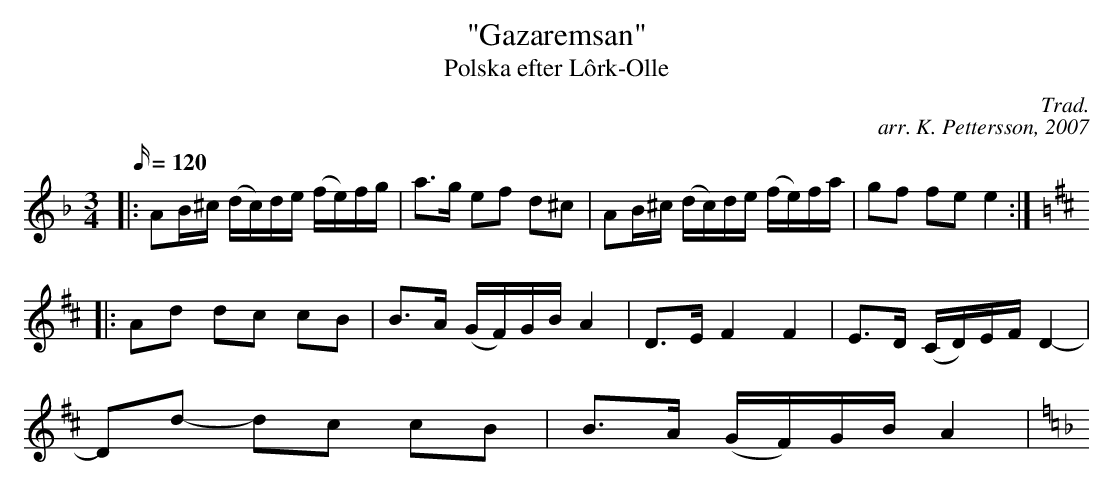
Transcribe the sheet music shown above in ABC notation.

X:1
T: "Gazaremsan"
T: Polska efter Lôrk-Olle
C: Trad.
C: arr. K. Pettersson, 2007
M: 3/4
L: 1/16
Q: 120
K: Dm
V: 1
|: A2B^c (dc)de (fe)fg | a3g e2f2 d2^c2 | A2B^c (dc)de (fe)fa | g2f2 f2e2 e4 :|
K: D
|: A2d2 d2c2 c2B2 | B3A (GF)GB A4 | D3E F4 F4 | E3D (CD)EF D4- |
D2d2- d2c2 c2B2 | B3A (GF)GB A4 |
K: Dm A2Bc (dc)de (=fe)fg | a2c2 d8 :|
